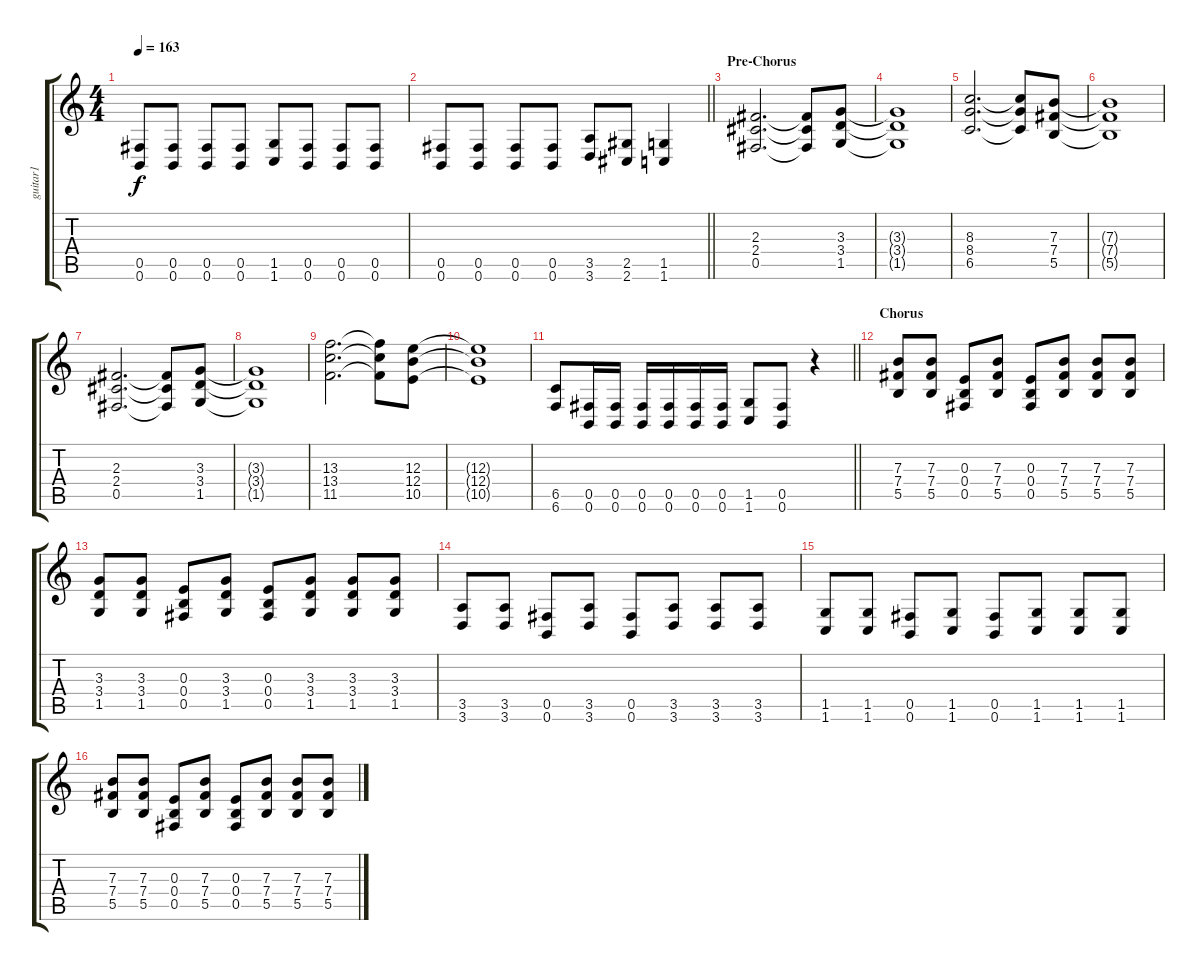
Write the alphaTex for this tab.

\track ("guitar1" "guitar1") {instrument overdrivenguitar}
\staff {score tabs}
\tuning (Db4 Ab3 E3 B2 Gb2 B1) {hide}
\ts (4 4)
\tempo 163
\clef g2
\ks c
(0.5 0.6).8{dy f} (0.5 0.6).8 (0.5 0.6).8 (0.5 0.6).8 (1.5 1.6).8 (0.5 0.6).8 (0.5 0.6).8 (0.5 0.6).8 |
\barLineRight lightlight
(0.5 0.6).8 (0.5 0.6).8 (0.5 0.6).8 (0.5 0.6).8 (3.5 3.6).8 (2.5 2.6).8 (1.5 1.6).4 |
\section ("" "Pre-Chorus")
(2.3 2.4 0.5).2{d} (2.3{t} 2.4{t} 0.5{t}).8 (3.3 3.4 1.5).8 |
(3.3{t} 3.4{t} 1.5{t}).1 |
(8.3 8.4 6.5).2{d} (8.3{t} 8.4{t} 6.5{t}).8 (7.3 7.4 5.5).8 |
(7.3{t} 7.4{t} 5.5{t}).1 |
(2.3 2.4 0.5).2{d} (2.3{t} 2.4{t} 0.5{t}).8 (3.3 3.4 1.5).8 |
(3.3{t} 3.4{t} 1.5{t}).1 |
(13.3 13.4 11.5).2{d} (13.3{t} 13.4{t} 11.5{t}).8 (12.3 12.4 10.5).8 |
(12.3{t} 12.4{t} 10.5{t}).1 |
\barLineRight lightlight
(6.5 6.6).8 (0.5 0.6).16 (0.5 0.6).16 (0.5 0.6).16 (0.5 0.6).16 (0.5 0.6).16 (0.5 0.6).16 (1.5 1.6).8 (0.5 0.6).8 r.4 |
\section ("" "Chorus")
(7.3 7.4 5.5).8 (7.3 7.4 5.5).8 (0.3 0.4 0.5).8 (7.3 7.4 5.5).8 (0.3 0.4 0.5).8 (7.3 7.4 5.5).8 (7.3 7.4 5.5).8 (7.3 7.4 5.5).8 |
(3.3 3.4 1.5).8 (3.3 3.4 1.5).8 (0.3 0.4 0.5).8 (3.3 3.4 1.5).8 (0.3 0.4 0.5).8 (3.3 3.4 1.5).8 (3.3 3.4 1.5).8 (3.3 3.4 1.5).8 |
(3.5 3.6).8 (3.5 3.6).8 (0.5 0.6).8 (3.5 3.6).8 (0.5 0.6).8 (3.5 3.6).8 (3.5 3.6).8 (3.5 3.6).8 |
(1.5 1.6).8 (1.5 1.6).8 (0.5 0.6).8 (1.5 1.6).8 (0.5 0.6).8 (1.5 1.6).8 (1.5 1.6).8 (1.5 1.6).8 |
(7.3 7.4 5.5).8 (7.3 7.4 5.5).8 (0.3 0.4 0.5).8 (7.3 7.4 5.5).8 (0.3 0.4 0.5).8 (7.3 7.4 5.5).8 (7.3 7.4 5.5).8 (7.3 7.4 5.5).8
